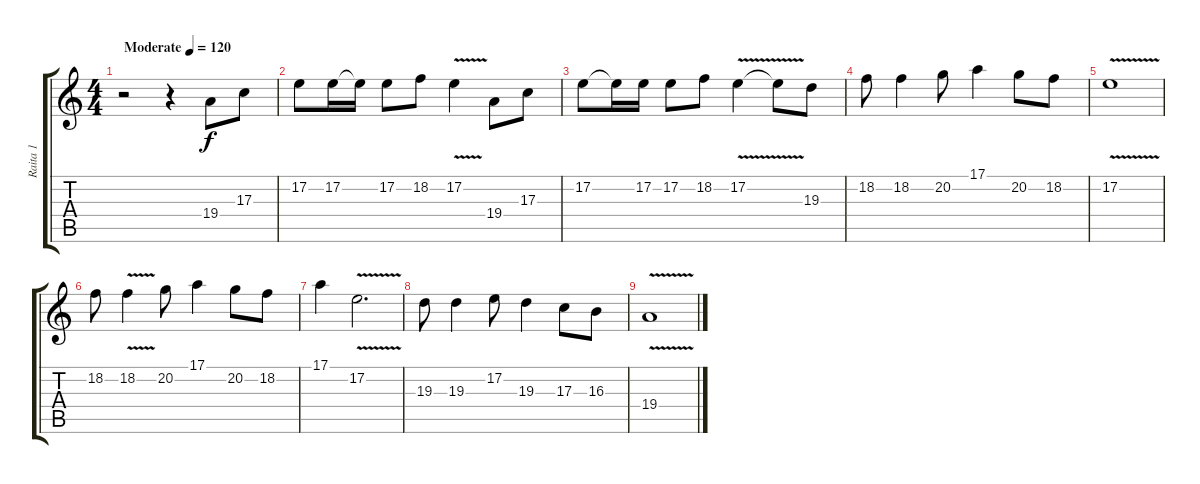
\track ("Raita 1" "Raita 1") {instrument violin}
\staff {score tabs}
\tuning (E4 B3 G3 D3 A2 E2) {hide}
\ts (4 4)
\tempo (120 "Moderate")
\clef g2
\ks c
r.2{dy f instrument violin} r.4 19.4.8 17.3.8 |
17.2.8 17.2.16 17.2{t}.16 17.2.8 18.2.8 17.2{v}.4 19.4.8 17.3.8 |
17.2.8 17.2{t}.16 17.2.16 17.2.8 18.2.8 17.2{v}.4 17.2{t}.8 19.3.8 |
18.2.8 18.2.4 20.2.8 17.1.4 20.2.8 18.2.8 |
17.2{v}.1 |
18.2.8 18.2{v}.4 20.2.8 17.1.4 20.2.8 18.2.8 |
17.1.4 17.2{v}.2{d} |
19.3.8 19.3.4 17.2.8 19.3.4 17.3.8 16.3.8 |
19.4{v}.1
